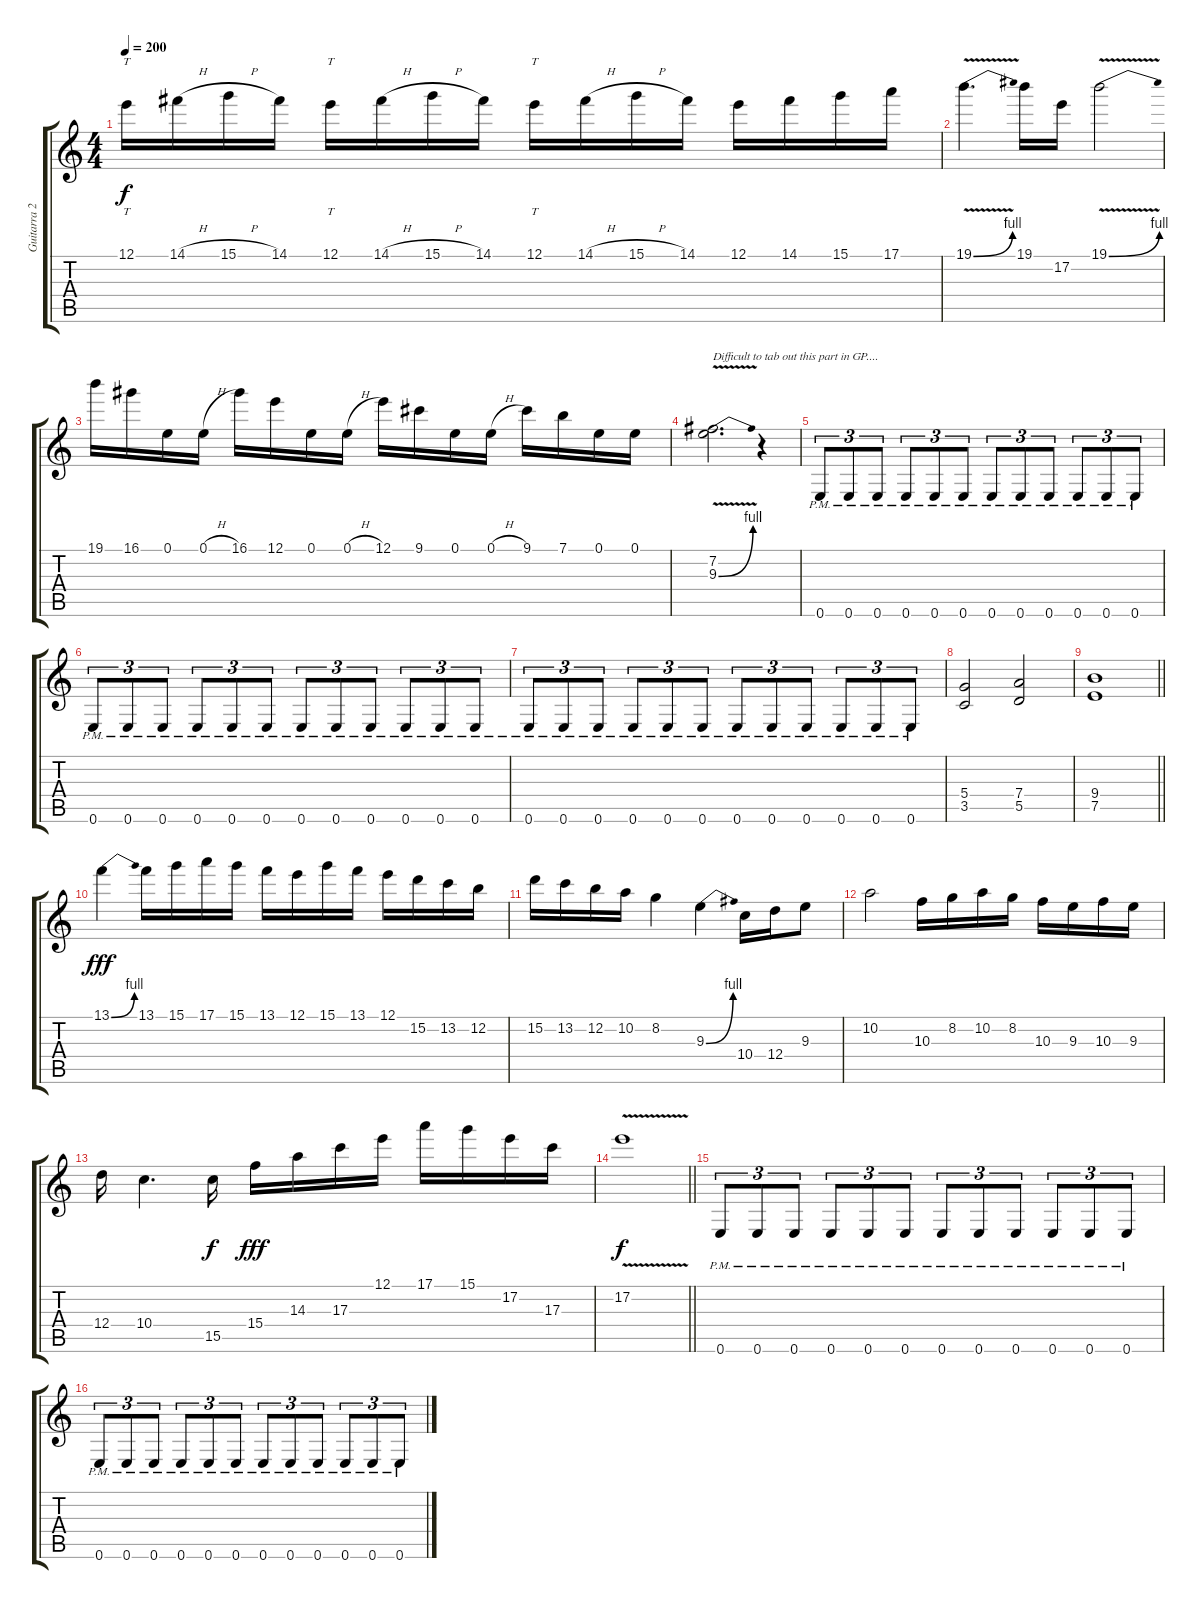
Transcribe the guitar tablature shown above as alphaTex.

\track ("Guitarra 2" "Guitarra 2") {instrument overdrivenguitar}
\staff {score tabs}
\tuning (E4 B3 G3 D3 A2 E2) {hide}
\ts (4 4)
\tempo 200
\clef g2
\ks c
12.1.16{tt dy f} 14.1{h}.16 15.1{h}.16 14.1.16 12.1.16{tt} 14.1{h}.16 15.1{h}.16 14.1.16 12.1.16{tt} 14.1{h}.16 15.1{h}.16 14.1.16 12.1.16 14.1.16 15.1.16 17.1.16 |
19.1{be (bend 0 0 60 4) v}.4{d} 19.1.16 17.2.16 19.1{be (bend 0 0 60 4) v}.2 |
19.1.16 16.1.16 0.1.16 0.1{h}.16 16.1.16 12.1.16 0.1.16 0.1{h}.16 12.1.16 9.1.16 0.1.16 0.1{h}.16 9.1.16 7.1.16 0.1.16 0.1.16 |
(7.2 9.3{be (bend 0 0 60 4) v}).2{d txt "Difficult to tab out this part in GP...."} r.4 |
0.6{pm}.8{tu (3 2)} 0.6{pm}.8{tu (3 2)} 0.6{pm}.8{tu (3 2)} 0.6{pm}.8{tu (3 2)} 0.6{pm}.8{tu (3 2)} 0.6{pm}.8{tu (3 2)} 0.6{pm}.8{tu (3 2)} 0.6{pm}.8{tu (3 2)} 0.6{pm}.8{tu (3 2)} 0.6{pm}.8{tu (3 2)} 0.6{pm}.8{tu (3 2)} 0.6{pm}.8{tu (3 2)} |
0.6{pm}.8{tu (3 2)} 0.6{pm}.8{tu (3 2)} 0.6{pm}.8{tu (3 2)} 0.6{pm}.8{tu (3 2)} 0.6{pm}.8{tu (3 2)} 0.6{pm}.8{tu (3 2)} 0.6{pm}.8{tu (3 2)} 0.6{pm}.8{tu (3 2)} 0.6{pm}.8{tu (3 2)} 0.6{pm}.8{tu (3 2)} 0.6{pm}.8{tu (3 2)} 0.6{pm}.8{tu (3 2)} |
0.6{pm}.8{tu (3 2)} 0.6{pm}.8{tu (3 2)} 0.6{pm}.8{tu (3 2)} 0.6{pm}.8{tu (3 2)} 0.6{pm}.8{tu (3 2)} 0.6{pm}.8{tu (3 2)} 0.6{pm}.8{tu (3 2)} 0.6{pm}.8{tu (3 2)} 0.6{pm}.8{tu (3 2)} 0.6{pm}.8{tu (3 2)} 0.6{pm}.8{tu (3 2)} 0.6{pm}.8{tu (3 2)} |
(5.4 3.5).2 (7.4 5.5).2 |
\barLineRight lightlight
(9.4 7.5).1 |
13.1{be (bend 0 0 60 4)}.4{dy fff} 13.1.16 15.1.16 17.1.16 15.1.16 13.1.16 12.1.16 15.1.16 13.1.16 12.1.16 15.2.16 13.2.16 12.2.16 |
15.2.16 13.2.16 12.2.16 10.2.16 8.2.4 9.3{be (bend 0 0 60 4)}.4 10.4.16 12.4.16 9.3.8 |
10.2.2 10.3.16 8.2.16 10.2.16 8.2.16 10.3.16 9.3.16 10.3.16 9.3.16 |
12.4.16 10.4.4{d} 15.5.16{dy f} 15.4.16{dy fff} 14.3.16 17.3.16 12.1.16 17.1.16 15.1.16 17.2.16 17.3.16 |
\barLineRight lightlight
17.2{v}.1{dy f} |
0.6{pm}.8{tu (3 2)} 0.6{pm}.8{tu (3 2)} 0.6{pm}.8{tu (3 2)} 0.6{pm}.8{tu (3 2)} 0.6{pm}.8{tu (3 2)} 0.6{pm}.8{tu (3 2)} 0.6{pm}.8{tu (3 2)} 0.6{pm}.8{tu (3 2)} 0.6{pm}.8{tu (3 2)} 0.6{pm}.8{tu (3 2)} 0.6{pm}.8{tu (3 2)} 0.6{pm}.8{tu (3 2)} |
0.6{pm}.8{tu (3 2) volume 10} 0.6{pm}.8{tu (3 2)} 0.6{pm}.8{tu (3 2)} 0.6{pm}.8{tu (3 2)} 0.6{pm}.8{tu (3 2)} 0.6{pm}.8{tu (3 2)} 0.6{pm}.8{tu (3 2)} 0.6{pm}.8{tu (3 2)} 0.6{pm}.8{tu (3 2)} 0.6{pm}.8{tu (3 2)} 0.6{pm}.8{tu (3 2)} 0.6{pm}.8{tu (3 2)}
